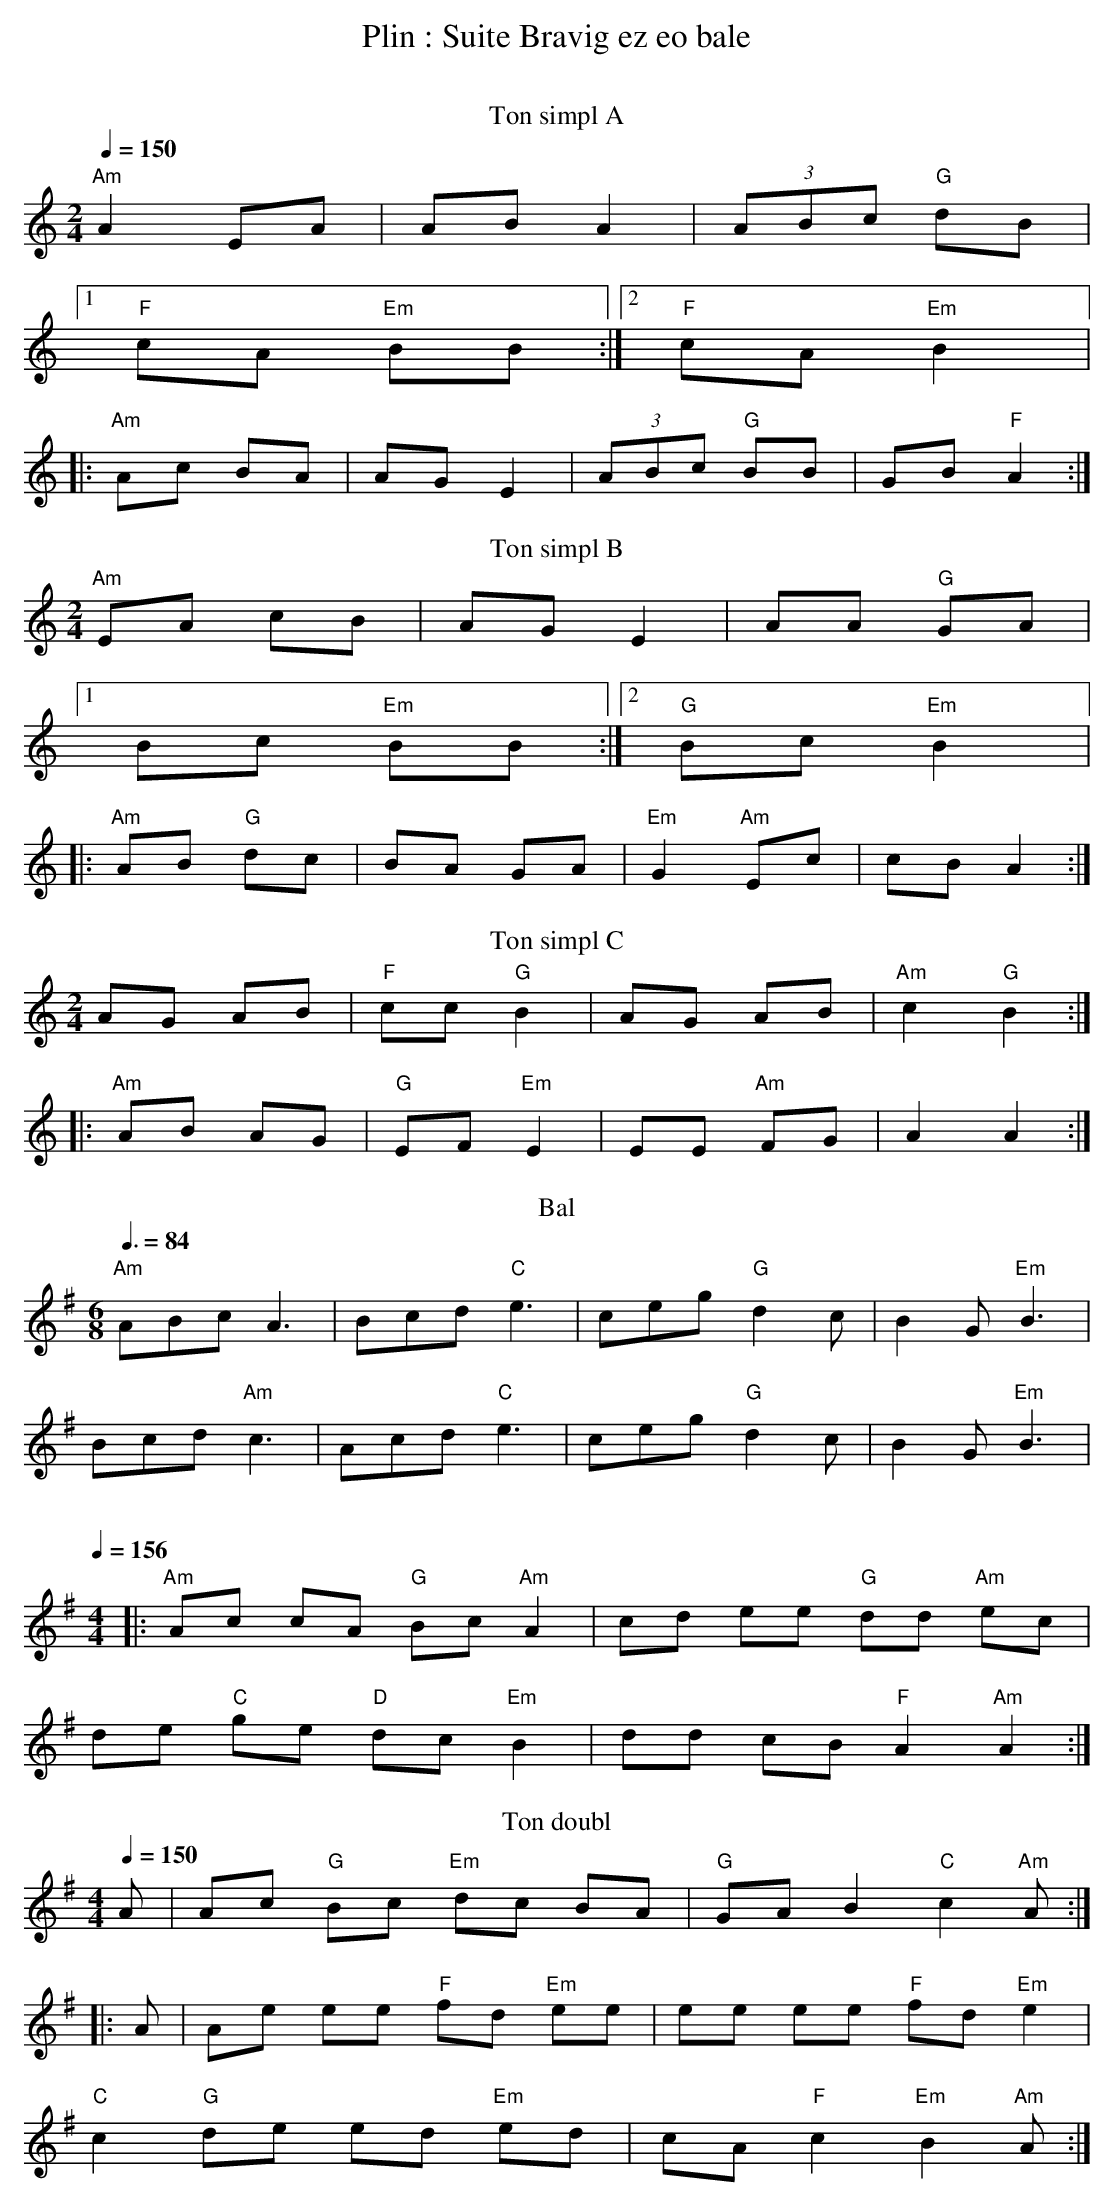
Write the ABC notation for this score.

X:1
T:Plin : Suite Bravig ez eo bale
C:
K:C
T:Ton simpl A
Q:1/4=150
M:2/4
L:1/16
K:C
"Am"A4 E2A2 | A2B2 A4 | (3A2B2c2 "G"d2B2 |1
"F"c2A2 "Em"B2B2 :|2 "F"c2A2 "Em"B4 |:
"Am"A2c2 B2A2 | A2G2 E4 | (3A2B2c2 "G"B2B2 | G2B2 "F"A4 :|
T:Ton simpl B
"Am"E2A2 c2B2 | A2G2 E4 | A2A2 "G"G2A2 |1
B2c2 "Em"B2B2 :|2 "G"B2c2 "Em"B4 |:
"Am"A2B2 "G"d2c2 | B2A2 G2A2 | "Em"G4 "Am"E2c2 | c2B2 A4 :|
T:Ton simpl C
K:C
A2G2 A2B2 | "F"c2c2 "G"B4 | A2G2 A2B2 | "Am"c4 "G"B4 ::
"Am"A2B2 A2G2 | "G"E2F2 "Em"E4 | E2E2 "Am"F2G2 | A4 A4 :|
T:Bal
Q:3/8=84
M:6/8
L:1/16
K:G
"Am"A2B2c2 A6 | B2c2d2 "C"e6 | c2e2g2 "G"d4 c2 | B4 G2 "Em"B6 |
B2c2d2 "Am"c6 | A2c2d2 "C"e6 | c2e2g2 "G"d4 c2 | B4 G2 "Em"B6 |
Q:1/4=156
M:4/4
L:1/16
|: "Am"A2c2 c2A2 "G"B2c2 "Am"A4 | c2d2 e2e2 "G"d2d2 "Am"e2c2 |
d2e2 "C"g2e2 "D"d2c2 "Em"B4 | d2d2 c2B2 "F"A4 "Am"A4 :|
T:Ton doubl
Q:1/4=150
M:4/4
L:1/16
A2 | A2c2 "G"B2c2 "Em"d2c2 B2A2 | "G"G2A2 B4 "C"c4 "Am"A2 ::
A2 | A2e2 e2e2 "F"f2d2 "Em"e2e2 | e2e2 e2e2 "F"f2d2 "Em"e4 |
"C"c4 "G"d2e2 e2d2 "Em"e2d2 | c2A2 "F"c4 "Em"B4 "Am"A2 :|
